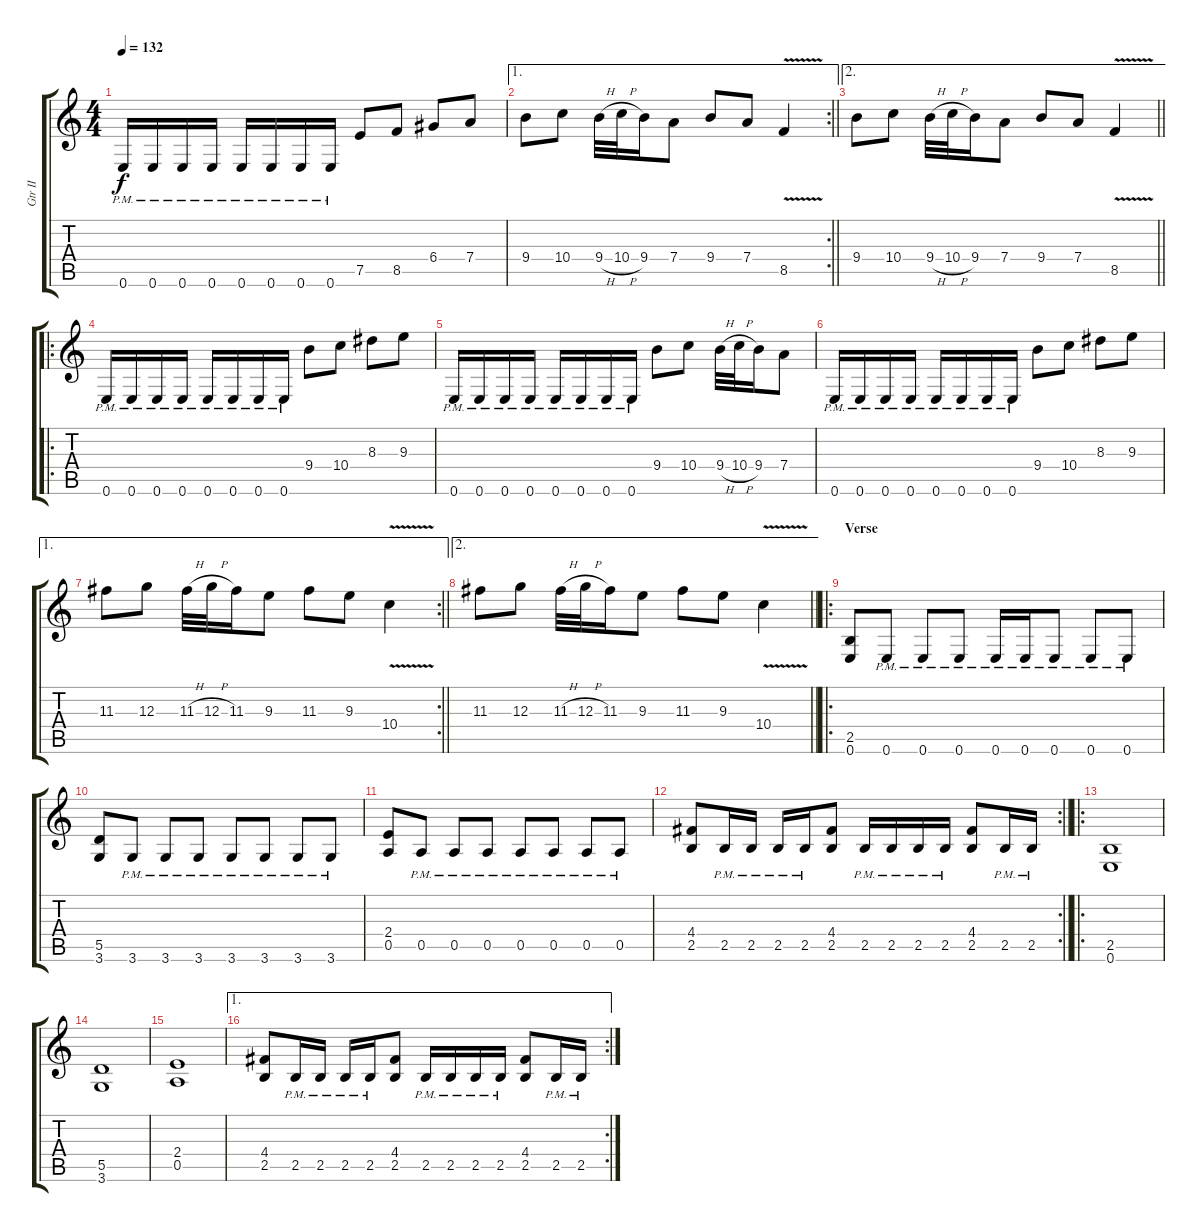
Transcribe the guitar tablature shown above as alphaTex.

\track ("Gtr II" "Gtr II") {instrument distortionguitar}
\staff {score tabs}
\tuning (E4 B3 G3 D3 A2 E2) {hide}
\ts (4 4)
\tempo 132
\clef g2
\ks c
0.6{pm}.16{dy f} 0.6{pm}.16 0.6{pm}.16 0.6{pm}.16 0.6{pm}.16 0.6{pm}.16 0.6{pm}.16 0.6{pm}.16 7.5.8 8.5.8 6.4.8 7.4.8 |
\ae 1
\rc 2
\barLineRight lightlight
9.4.8 10.4.8 9.4{h}.32 10.4{h}.32 9.4.16 7.4.8 9.4.8 7.4.8 8.5{v}.4 |
\ae 2
\barLineRight lightlight
9.4.8 10.4.8 9.4{h}.32 10.4{h}.32 9.4.16 7.4.8 9.4.8 7.4.8 8.5{v}.4 |
\ro
\section ("" "")
0.6{pm}.16 0.6{pm}.16 0.6{pm}.16 0.6{pm}.16 0.6{pm}.16 0.6{pm}.16 0.6{pm}.16 0.6{pm}.16 9.4.8 10.4.8 8.3.8 9.3.8 |
0.6{pm}.16 0.6{pm}.16 0.6{pm}.16 0.6{pm}.16 0.6{pm}.16 0.6{pm}.16 0.6{pm}.16 0.6{pm}.16 9.4.8 10.4.8 9.4{h}.32 10.4{h}.32 9.4.16 7.4.8 |
0.6{pm}.16 0.6{pm}.16 0.6{pm}.16 0.6{pm}.16 0.6{pm}.16 0.6{pm}.16 0.6{pm}.16 0.6{pm}.16 9.4.8 10.4.8 8.3.8 9.3.8 |
\ae 1
\rc 2
\barLineRight lightlight
11.3.8 12.3.8 11.3{h}.32 12.3{h}.32 11.3.16 9.3.8 11.3.8 9.3.8 10.4{v}.4 |
\ae 2
\barLineRight lightlight
11.3.8 12.3.8 11.3{h}.32 12.3{h}.32 11.3.16 9.3.8 11.3.8 9.3.8 10.4{v}.4 |
\ro
\section ("" "Verse")
(2.5 0.6).8 0.6{pm}.8 0.6{pm}.8 0.6{pm}.8 0.6{pm}.16 0.6{pm}.16 0.6{pm}.8 0.6{pm}.8 0.6{pm}.8 |
(5.5 3.6).8 3.6{pm}.8 3.6{pm}.8 3.6{pm}.8 3.6{pm}.8 3.6{pm}.8 3.6{pm}.8 3.6{pm}.8 |
(2.4 0.5).8 0.5{pm}.8 0.5{pm}.8 0.5{pm}.8 0.5{pm}.8 0.5{pm}.8 0.5{pm}.8 0.5{pm}.8 |
\rc 2
\barLineRight lightlight
(4.4 2.5).8 2.5{pm}.16 2.5{pm}.16 2.5{pm}.16 2.5{pm}.16 (4.4 2.5).8 2.5{pm}.16 2.5{pm}.16 2.5{pm}.16 2.5{pm}.16 (4.4 2.5).8 2.5{pm}.16 2.5{pm}.16 |
\ro
\section ("" "")
(2.5 0.6).1 |
(5.5 3.6).1 |
(2.4 0.5).1 |
\ae 1
\rc 2
(4.4 2.5).8 2.5{pm}.16 2.5{pm}.16 2.5{pm}.16 2.5{pm}.16 (4.4 2.5).8 2.5{pm}.16 2.5{pm}.16 2.5{pm}.16 2.5{pm}.16 (4.4 2.5).8 2.5{pm}.16 2.5{pm}.16
